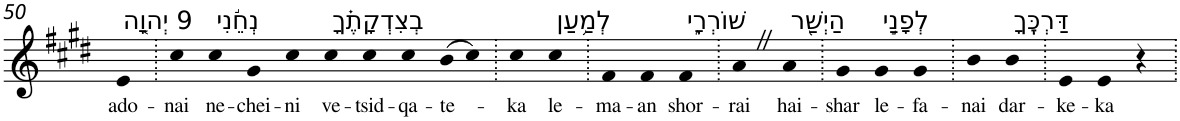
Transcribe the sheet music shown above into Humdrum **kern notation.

**kern	**text
*part1	*part1
*staff1	*staff1
*I"Piano	*
*I'Pno	*
!!LO:PB:g=z
*clefG2	*
*k[f#c#g#d#]	*
*E:	*
=50	=50
!LO:TX:a:t=9 יְהוָ֤ה	!
!	!LO:LY:b
4e	ado-
=51.	=51.
!	!LO:LY:b
4cc#	-nai
!LO:TX:a:t=נְחֵ֬נִי	!
!	!LO:LY:b
4cc#	ne-
!	!LO:LY:b
4g#	-chei-
!	!LO:LY:b
4cc#	-ni
!LO:TX:a:t=בְצִדְקָתֶ֗ךָ	!
!	!LO:LY:b
4cc#	ve-
!	!LO:LY:b
4cc#	-tsid-
!	!LO:LY:b
4cc#	-qa-
!	!LO:LY:b
(>8b	-te-
8cc#)	.
=52.	=52.
!	!LO:LY:b
4cc#	-ka
!LO:TX:a:t=לְמַ֥עַן	!
!	!LO:LY:b
4cc#	le-
=53.	=53.
!	!LO:LY:b
4f#	-ma-
!	!LO:LY:b
4f#	-an
!LO:TX:a:t=שׁוֹרְרָ֑י	!
!	!LO:LY:b
4f#	shor-
=54.	=54.
!	!LO:LY:b
4aZ	-rai
!LO:TX:a:t=הַיְשַׁ֖ר	!
!	!LO:LY:b
4a	hai-
=55.	=55.
!	!LO:LY:b
4g#	-shar
!LO:TX:a:t=לְפָנַ֣י	!
!	!LO:LY:b
4g#	le-
!	!LO:LY:b
4g#	-fa-
=56.	=56.
!	!LO:LY:b
4b	-nai
!LO:TX:a:t=דַּרְכֶּֽךָ	!
!	!LO:LY:b
4b	dar-
=57.	=57.
!	!LO:LY:b
4e	-ke-
!	!LO:LY:b
4e	-ka
4r	.
=.	=.
*-	*-
